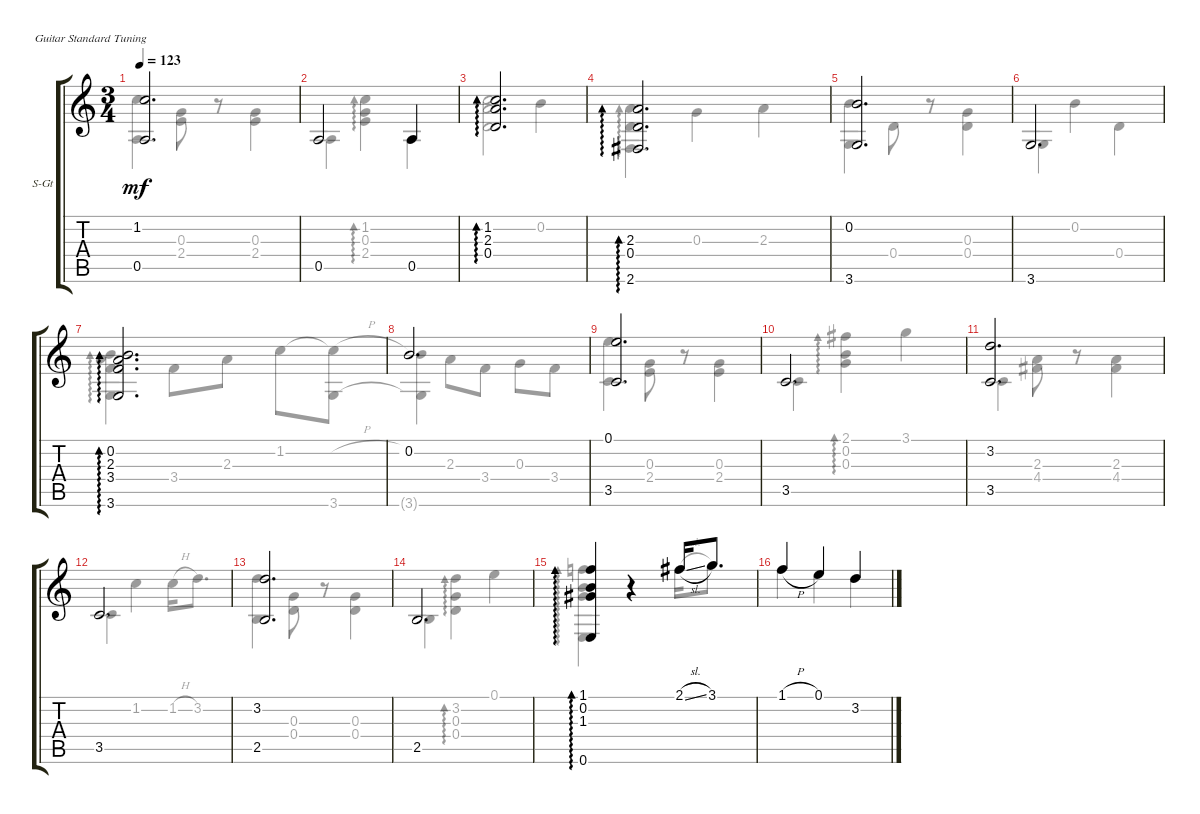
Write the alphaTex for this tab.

\defaultSystemsLayout 4
\bracketExtendMode groupsimilarinstruments
\firstSystemTrackNameOrientation horizontal
\otherSystemsTrackNameOrientation horizontal
\track ("Steel Guitar" "S-Gt") {instrument acousticguitarsteel}
\staff {score tabs}
\tuning (E4 B3 G3 D3 A2 E2)
\voice
\ts (3 4)
\tempo 123
\clef g2
\ks c
(1.2 0.5).2{d dy mf} |
0.5.2 0.5.4 |
(0.4 2.3 1.2).2{d ad 0} |
(2.6 0.4 2.3).2{d ad 0} |
(3.6 0.2).2{d} |
3.6.2{d} |
(3.6 0.2 3.4 2.3).2{d ad 0} |
0.2.2{d} |
(3.5 0.1).2{d} |
3.5.2{d} |
(3.5 3.2).2{d} |
3.5.2{d} |
(2.5 3.2).2{d} |
2.5.2{d} |
(0.6 1.1 0.2 1.3).4{ad 0} r.4 2.1{sl}.16 3.1.8{d} |
1.1{h}.4 0.1.4 3.2.4
\voice
\clef g2
\ottava regular
\simile none
\ks c
(0.5 1.2).4{dy mf} (0.3 2.4).8 r.8 (0.3 2.4).4 |
0.5.4 (2.4 0.3 1.2).4{ad 0} 0.5.4 |
(1.2 2.3 0.4).2{ad 0} 0.2.4 |
(2.3 0.4 2.6).4{ad 0} 0.3.4 2.3.4 |
(0.2 3.6).4 0.4.8 r.8 (0.4 0.3).4 |
3.6.4 0.2.4 0.4.4 |
(3.6 3.4 2.3 0.2).4{ad 0} 3.4.8 2.3.8 1.2.8 (3.6 1.2{h t}).8 |
(0.2 3.6{t}).4 2.3.8 3.4.8 0.3.8 3.4.8 |
(3.5 0.1).4 (2.4 0.3).8 r.8 (0.3 2.4).4 |
3.5.4 (0.2 0.3 2.1).4{ad 0} 3.1.4 |
3.5.4 (4.4 2.3).8 r.8 (2.3 4.4).4 |
3.5.4 1.2.4 1.2{h}.16 3.2.8{d} |
(3.2 2.5).4 (0.4 0.3).8 r.8 (0.3 0.4).4 |
2.5.4 (0.4 0.3 3.2).4{ad 0} 0.1.4 |
(1.1 0.6 1.3 0.2).4{ad 0} r.4 2.1{sl}.16 3.1.8{d} |
1.1.4 0.1.4 3.2.4
